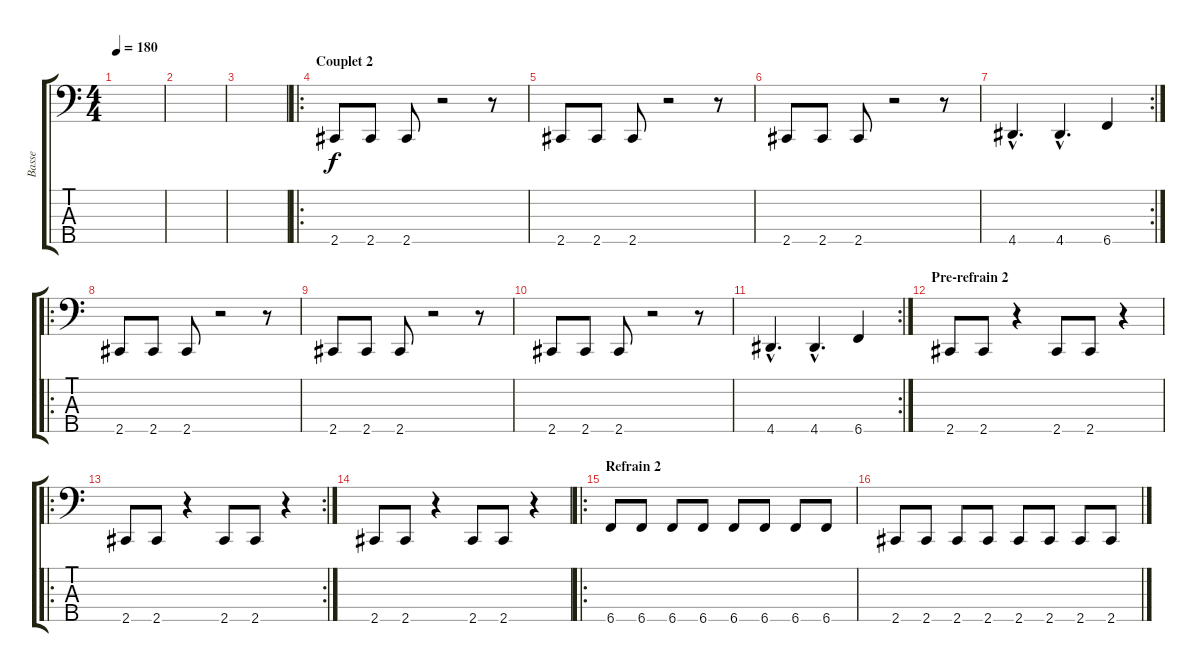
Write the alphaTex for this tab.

\track ("Basse" "Basse") {instrument electricbassfinger}
\staff {score tabs}
\tuning (G2 D2 A1 E1 B0) {hide}
\ts (4 4)
\tempo 180
\clef f4
\ks c
|
|
|
\ro
\section ("" "Couplet 2")
2.5.8 2.5.8 2.5.8 r.2 r.8 |
2.5.8 2.5.8 2.5.8 r.2 r.8 |
2.5.8 2.5.8 2.5.8 r.2 r.8 |
\rc 2
4.5{hac}.4{d} 4.5{hac}.4{d} 6.5.4 |
\ro
2.5.8 2.5.8 2.5.8 r.2 r.8 |
2.5.8 2.5.8 2.5.8 r.2 r.8 |
2.5.8 2.5.8 2.5.8 r.2 r.8 |
\rc 2
4.5{hac}.4{d} 4.5{hac}.4{d} 6.5.4 |
\section ("" "Pre-refrain 2")
2.5.8 2.5.8 r.4 2.5.8 2.5.8 r.4 |
\ro
\rc 2
2.5.8 2.5.8 r.4 2.5.8 2.5.8 r.4 |
2.5.8 2.5.8 r.4 2.5.8 2.5.8 r.4 |
\ro
\section ("" "Refrain 2")
6.5.8 6.5.8 6.5.8 6.5.8 6.5.8 6.5.8 6.5.8 6.5.8 |
2.5.8 2.5.8 2.5.8 2.5.8 2.5.8 2.5.8 2.5.8 2.5.8
